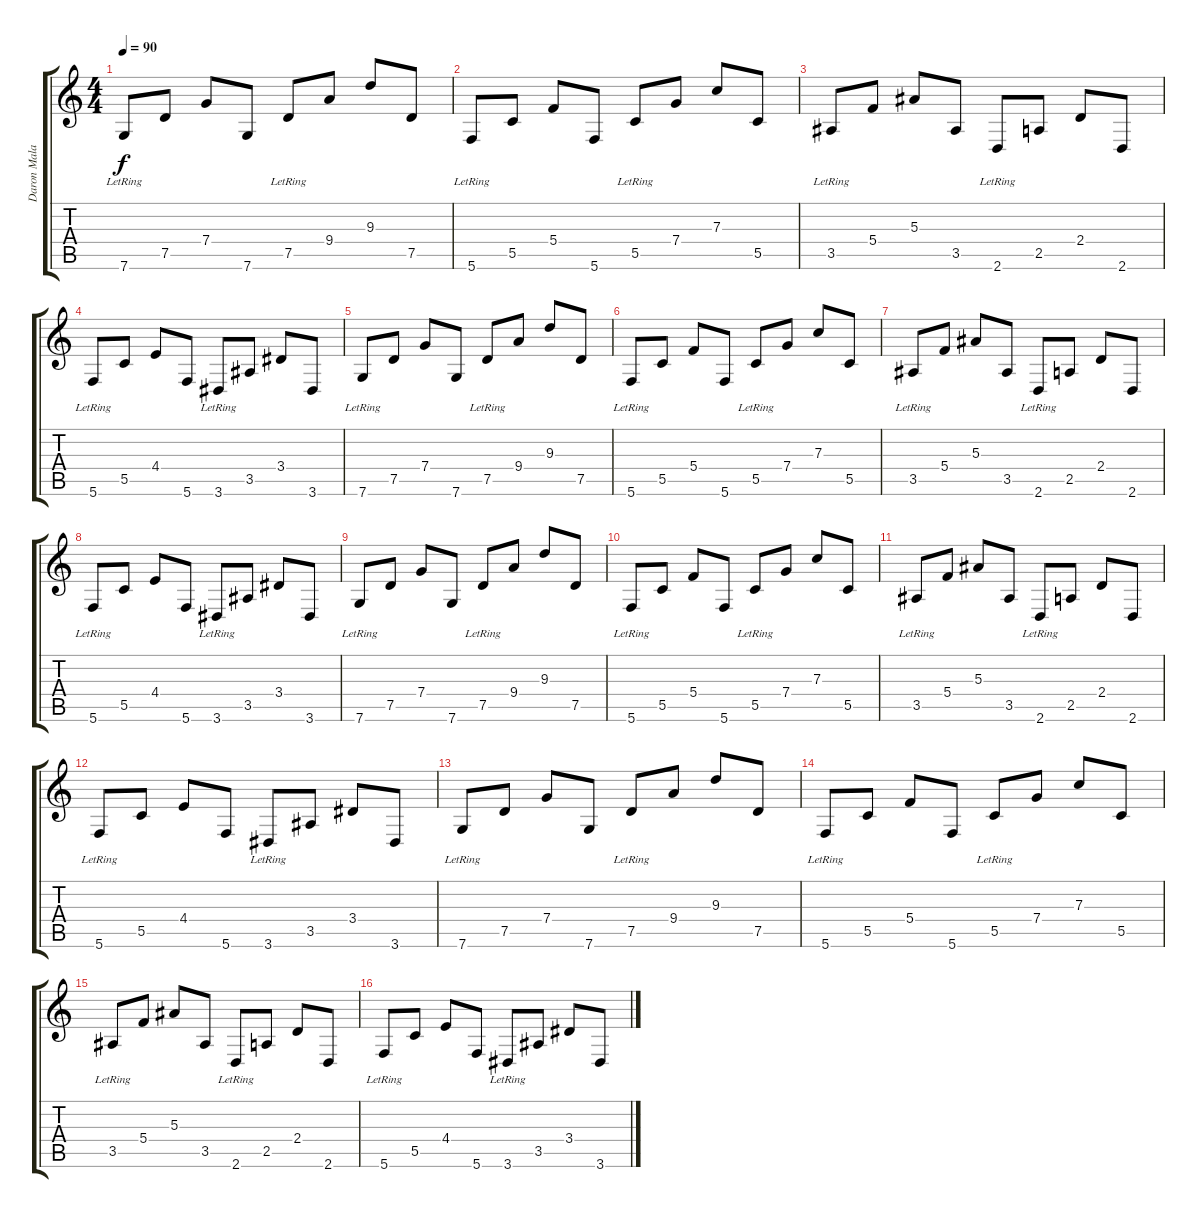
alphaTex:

\track ("Daron Malakian" "Daron Mala") {instrument acousticguitarsteel}
\staff {score tabs}
\tuning (D4 A3 F3 C3 G2 C2) {hide}
\ts (4 4)
\tempo 90
\clef g2
\ks c
7.6{lr}.8{dy f} 7.5.8 7.4.8 7.6.8 7.5{lr}.8 9.4.8 9.3.8 7.5.8 |
5.6{lr}.8 5.5.8 5.4.8 5.6.8 5.5{lr}.8 7.4.8 7.3.8 5.5.8 |
3.5{lr}.8 5.4.8 5.3.8 3.5.8 2.6{lr}.8 2.5.8 2.4.8 2.6.8 |
5.6{lr}.8 5.5.8 4.4.8 5.6.8 3.6{lr}.8 3.5.8 3.4.8 3.6.8 |
7.6{lr}.8 7.5.8 7.4.8 7.6.8 7.5{lr}.8 9.4.8 9.3.8 7.5.8 |
5.6{lr}.8 5.5.8 5.4.8 5.6.8 5.5{lr}.8 7.4.8 7.3.8 5.5.8 |
3.5{lr}.8 5.4.8 5.3.8 3.5.8 2.6{lr}.8 2.5.8 2.4.8 2.6.8 |
5.6{lr}.8 5.5.8 4.4.8 5.6.8 3.6{lr}.8 3.5.8 3.4.8 3.6.8 |
7.6{lr}.8 7.5.8 7.4.8 7.6.8 7.5{lr}.8 9.4.8 9.3.8 7.5.8 |
5.6{lr}.8 5.5.8 5.4.8 5.6.8 5.5{lr}.8 7.4.8 7.3.8 5.5.8 |
3.5{lr}.8 5.4.8 5.3.8 3.5.8 2.6{lr}.8 2.5.8 2.4.8 2.6.8 |
5.6{lr}.8 5.5.8 4.4.8 5.6.8 3.6{lr}.8 3.5.8 3.4.8 3.6.8 |
7.6{lr}.8 7.5.8 7.4.8 7.6.8 7.5{lr}.8 9.4.8 9.3.8 7.5.8 |
5.6{lr}.8 5.5.8 5.4.8 5.6.8 5.5{lr}.8 7.4.8 7.3.8 5.5.8 |
3.5{lr}.8 5.4.8 5.3.8 3.5.8 2.6{lr}.8 2.5.8 2.4.8 2.6.8 |
5.6{lr}.8 5.5.8 4.4.8 5.6.8 3.6{lr}.8 3.5.8 3.4.8 3.6.8
